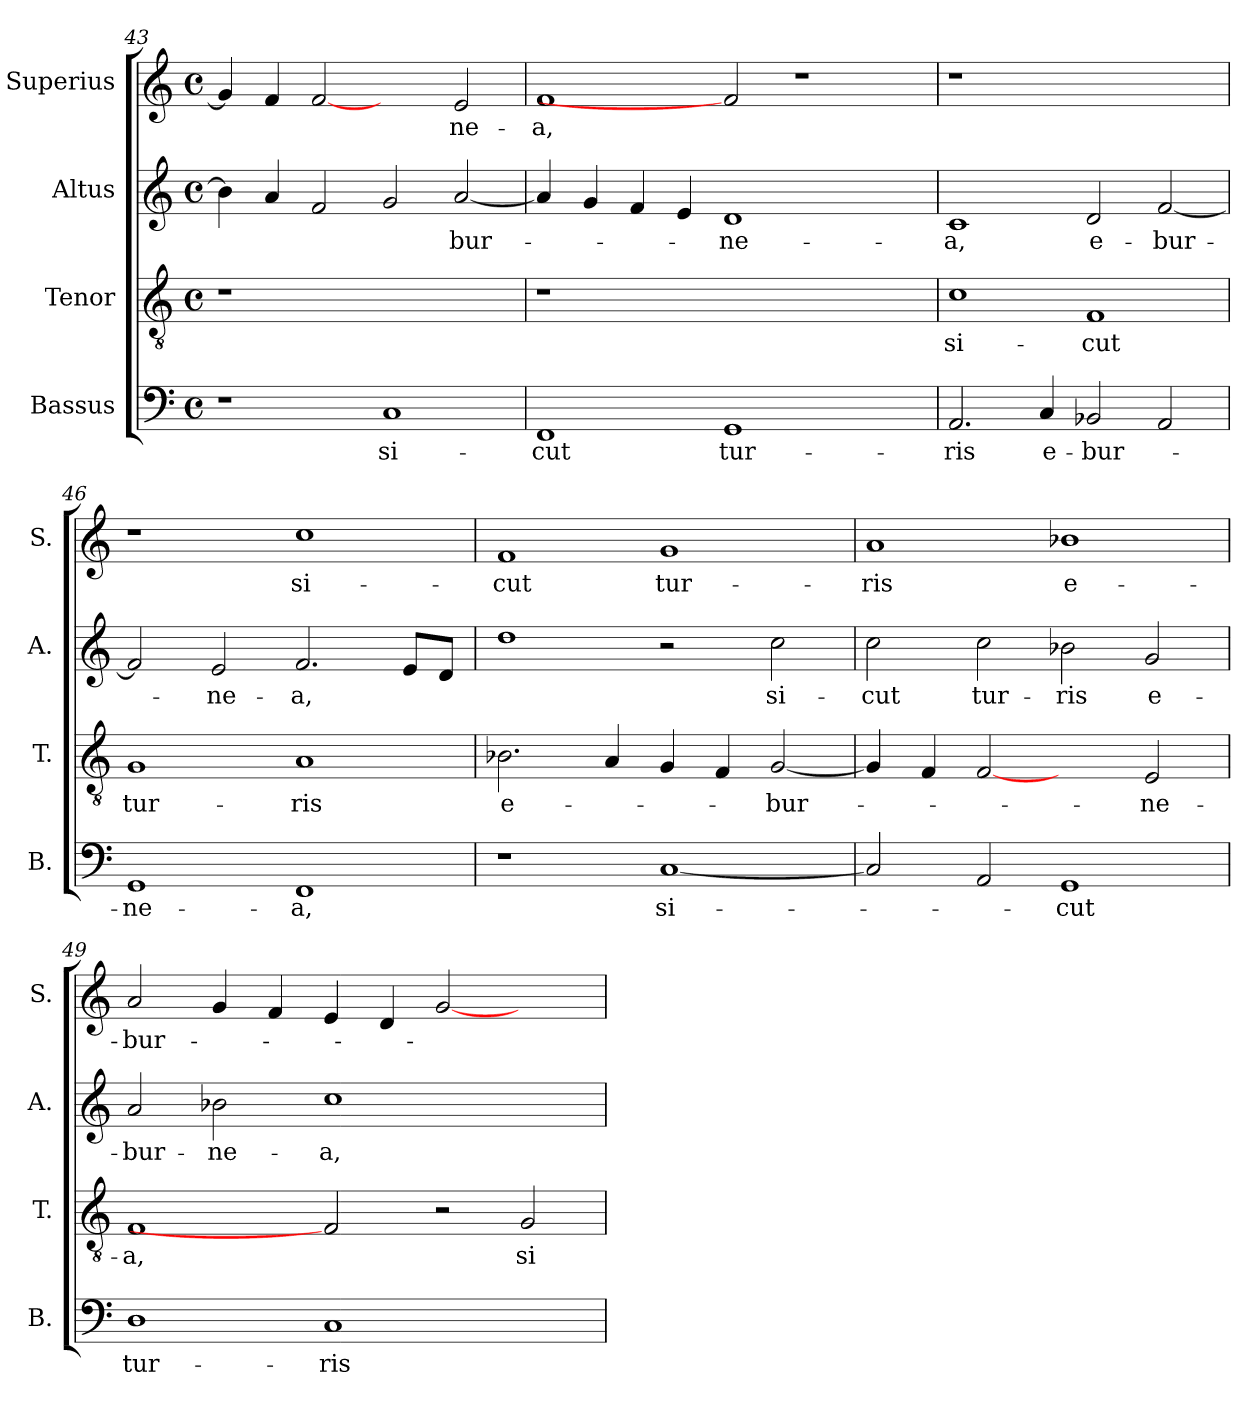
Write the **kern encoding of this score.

**kern	**text	**kern	**text	**kern	**text	**kern	**text
*part4	*part4	*part3	*part3	*part2	*part2	*part1	*part1
*staff4	*staff4	*staff3	*staff3	*staff2	*staff2	*staff1	*staff1
*I"Bassus	*	*I"Tenor	*	*I"Altus	*	*I"Superius	*
*I'B.	*	*I'T.	*	*I'A.	*	*I'S.	*
*clefF4	*	*clefGv2	*	*clefG2	*	*clefG2	*
*	*	*ITrd7c12	*	*	*	*	*
*k[]	*	*k[]	*	*k[]	*	*k[]	*
*C:	*	*C:	*	*C:	*	*C:	*
*M4/4	*	*M4/4	*	*M4/4	*	*M4/4	*
*met(c)	*	*met(c)	*	*met(c)	*	*met(c)	*
=43	=43	=43	=43	=43	=43	=43	=43
!	!	!LO:N:vis=1	!	!	!	!	!
1r	.	1r	.	4b-i\]	.	4gi/]	.
.	.	.	.	4ai/	.	4fi/	.
.	.	.	.	2fi/	.	[2fi	.
!	!LO:LY:b:color=#000000	!	!	!	!	!	!
1Ci	si-	1ryy	.	2gi/	.	2ryy	.
!	!	!	!	!	!LO:LY:b:color=#000000	!	!
!	!	!	!	!	!	!	!LO:LY:b:color=#000000
.	.	.	.	[<2ai/	-bur-	2ei/	-ne-
=44	=44	=44	=44	=44	=44	=44	=44
!	!LO:LY:b:color=#000000	!LO:N:vis=1	!	!	!	!	!
!	!	!	!	!	!	!	!LO:LY:b:color=#000000
1FFi	-cut	1r	.	4ai/]	.	1fi	-a,
.	.	.	.	4gi/	.	.	.
.	.	.	.	4fi/	.	.	.
.	.	.	.	4ei/	.	.	.
!	!LO:LY:b:color=#000000	!	!	!	!	!	!
!	!	!	!	!	!LO:LY:b:color=#000000	!	!
1GGi	tur-	1.ryy	.	1di	-ne-	2fi]	.
.	.	.	.	.	.	1r	.
2ryy	.	.	.	2ryy	.	.	.
!!LO:LB:g=z
=45	=45	=45	=45	=45	=45	=45	=45
!	!LO:LY:b:color=#000000	!	!	!	!	!	!
!	!	!	!LO:LY:b:color=#000000	!	!	!	!
!	!	!	!	!	!LO:LY:b:color=#000000	!LO:N:vis=1	!
2.AAi/	-ris	1Ci	si-	1ci	-a,	1r	.
!	!LO:LY:b:color=#000000	!	!	!	!	!	!
4Ci/	e-	.	.	.	.	.	.
!	!LO:LY:b:color=#000000	!	!	!	!	!	!
!	!	!	!LO:LY:b:color=#000000	!	!	!	!
!	!	!	!	!	!LO:LY:b:color=#000000	!	!
2BB-Xi/	-bur-	1FFi	-cut	2di/	e-	1ryy	.
!	!	!	!	!	!LO:LY:b:color=#000000	!	!
2AAi/	.	.	.	[<2fi/	-bur-	.	.
=46	=46	=46	=46	=46	=46	=46	=46
!	!LO:LY:b:color=#000000	!	!	!	!	!	!
!	!	!	!LO:LY:b:color=#000000	!	!	!	!
1GGi	-ne-	1GGi	tur-	2fi/]	.	1r	.
!	!	!	!	!	!LO:LY:b:color=#000000	!	!
.	.	.	.	2ei/	-ne-	.	.
!	!LO:LY:b:color=#000000	!	!	!	!	!	!
!	!	!	!LO:LY:b:color=#000000	!	!	!	!
!	!	!	!	!	!LO:LY:b:color=#000000	!	!
!	!	!	!	!	!	!	!LO:LY:b:color=#000000
1FFi	-a,	1AAi	-ris	2.fi/	-a,	1cci	si-
.	.	.	.	8ei/L	.	.	.
.	.	.	.	8di/J	.	.	.
=47	=47	=47	=47	=47	=47	=47	=47
!	!	!	!LO:LY:b:color=#000000	!	!	!	!
!	!	!	!	!	!	!	!LO:LY:b:color=#000000
1r	.	2.BB-Xi\	e-	1ddi	.	1fi	-cut
.	.	4AAi/	.	.	.	.	.
!	!LO:LY:b:color=#000000	!	!	!	!	!	!
!	!	!	!	!	!	!	!LO:LY:b:color=#000000
[<1Ci	si-	4GGi/	.	2r	.	1gi	tur-
.	.	4FFi/	.	.	.	.	.
!	!	!	!LO:LY:b:color=#000000	!	!	!	!
!	!	!	!	!	!LO:LY:b:color=#000000	!	!
.	.	[<2GGi/	-bur-	2cci\	si-	.	.
=48	=48	=48	=48	=48	=48	=48	=48
!	!	!	!	!	!LO:LY:b:color=#000000	!	!
!	!	!	!	!	!	!	!LO:LY:b:color=#000000
2Ci/]	.	4GGi/]	.	2cci\	-cut	1ai	-ris
.	.	4FFi/	.	.	.	.	.
!	!	!	!	!	!LO:LY:b:color=#000000	!	!
2AAi/	.	[2FFi	.	2cci\	tur-	.	.
!	!LO:LY:b:color=#000000	!	!	!	!	!	!
!	!	!	!	!	!LO:LY:b:color=#000000	!	!
!	!	!	!	!	!	!	!LO:LY:b:color=#000000
1GGi	-cut	2ryy	.	2b-Xi\	-ris	1b-Xi	e-
!	!	!	!LO:LY:b:color=#000000	!	!	!	!
!	!	!	!	!	!LO:LY:b:color=#000000	!	!
.	.	2EEi/	-ne-	2gi/	e-	.	.
!!LO:PB:g=z
=49	=49	=49	=49	=49	=49	=49	=49
!	!LO:LY:b:color=#000000	!	!	!	!	!	!
!	!	!	!LO:LY:b:color=#000000	!	!	!	!
!	!	!	!	!	!LO:LY:b:color=#000000	!	!
!	!	!	!	!	!	!	!LO:LY:b:color=#000000
1Di	tur-	1FFi	-a,	2ai/	-bur-	2ai/	-bur-
!	!	!	!	!	!LO:LY:b:color=#000000	!	!
.	.	.	.	2b-Xi\	-ne-	4gi/	.
.	.	.	.	.	.	4fi/	.
!	!LO:LY:b:color=#000000	!	!	!	!	!	!
!	!	!	!	!	!LO:LY:b:color=#000000	!	!
1Ci	-ris	2FFi]	.	1cci	-a,	4ei/	.
.	.	.	.	.	.	4di/	.
.	.	2r	.	.	.	[<2gi/	.
!	!	!	!LO:LY:b:color=#000000	!	!	!	!
2ryy	.	2GGi/	si-	2ryy	.	2ryy	.
=	=	=	=	=	=	=	=
*-	*-	*-	*-	*-	*-	*-	*-
